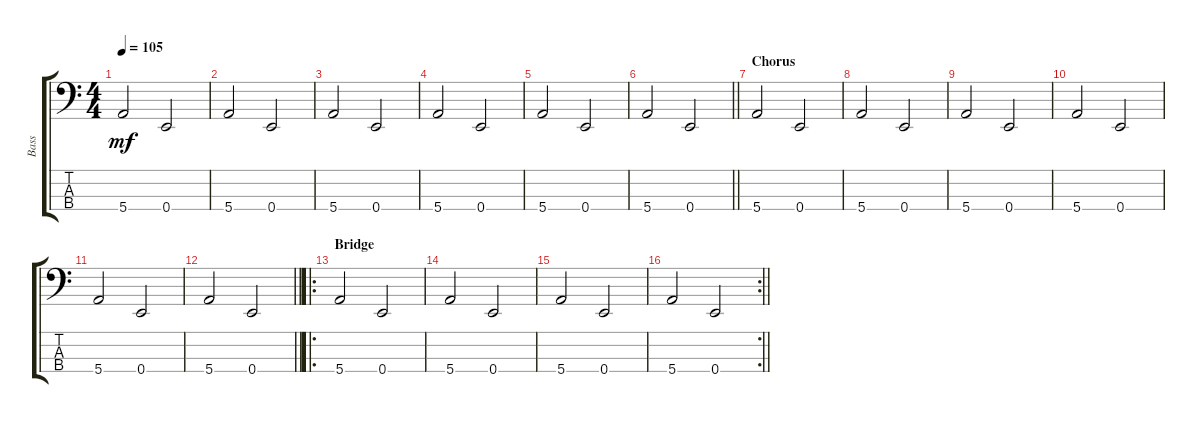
\track ("Bass" "Bass") {instrument electricbassfinger}
\staff {score tabs}
\tuning (G2 D2 A1 E1) {hide}
\ts (4 4)
\tempo 105
\clef f4
\ks c
5.4.2{dy mf} 0.4.2 |
5.4.2 0.4.2 |
5.4.2 0.4.2 |
5.4.2 0.4.2 |
5.4.2 0.4.2 |
\barLineRight lightlight
5.4.2 0.4.2 |
\section ("" "Chorus")
5.4.2 0.4.2 |
5.4.2 0.4.2 |
5.4.2 0.4.2 |
5.4.2 0.4.2 |
5.4.2 0.4.2 |
\barLineRight lightlight
5.4.2 0.4.2 |
\ro
\section ("" "Bridge")
5.4.2 0.4.2 |
5.4.2 0.4.2 |
5.4.2 0.4.2 |
\rc 2
\barLineRight lightlight
5.4.2 0.4.2
